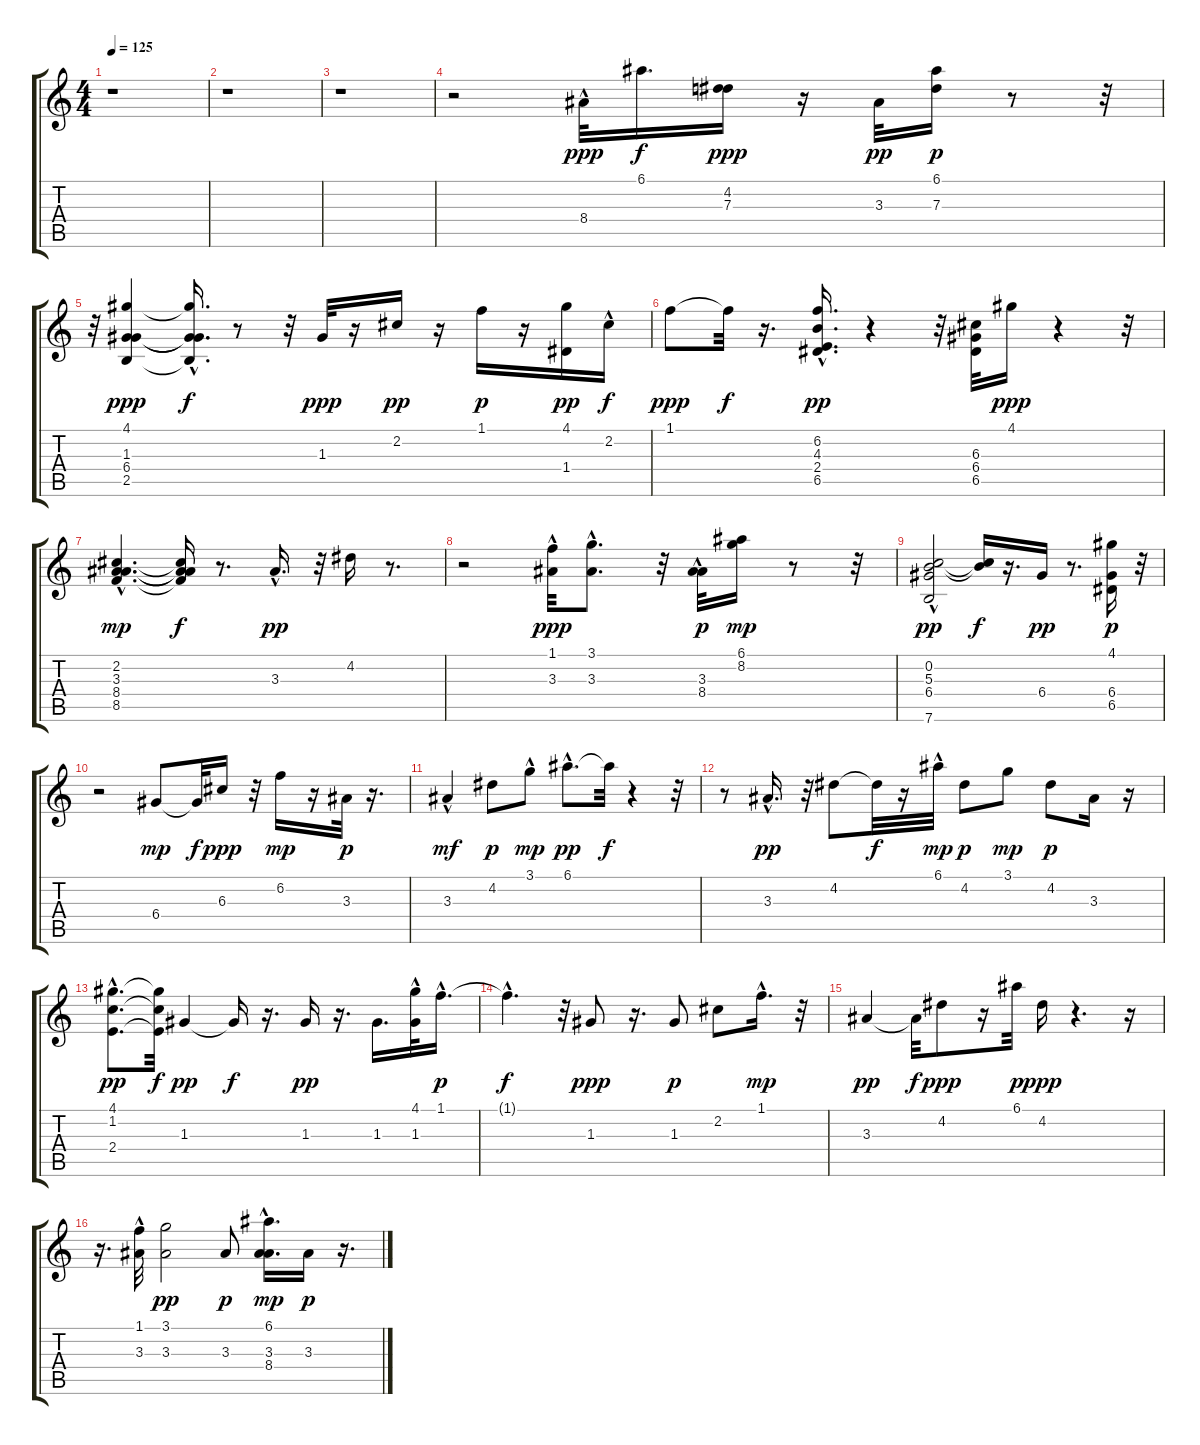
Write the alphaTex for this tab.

\track "" {instrument acousticguitarsteel}
\staff {score tabs}
\tuning (E4 B3 G3 D3 A2 E2) {hide}
\ts (4 4)
\tempo 125
\clef g2
\ks c
r.1{dy ppp instrument acousticguitarsteel} |
r.1 |
r.1 |
r.2 8.4{hac}.32 6.1.16{d dy f} (4.2 7.3).16{dy ppp} r.16 3.3.32{dy pp} (6.1 7.3).16{dy p} r.8 r.32 |
r.32 (4.1 1.3 6.4 2.5).4{dy ppp} (4.1{hac t} 1.3{hac t} 6.4{hac t} 2.5{hac t}).16{d dy f} r.8 r.32 1.3.32{dy ppp} r.16 2.2.16{dy pp} r.16 1.1.16{dy p} r.16 (4.1 1.4).16{dy pp} 2.2{hac}.16{dy f} |
1.1.8{dy ppp} 1.1{t}.32{dy f} r.16{d} (6.2{hac} 4.3 2.4 6.5).16{d dy pp} r.4 r.32 (6.3 6.4 6.5).32 4.1.16{dy ppp} r.4 r.32 |
(2.2{hac} 3.3{hac} 8.4{hac} 8.5{hac}).4{d dy mp} (2.2{t} 3.3{t} 8.4{t} 8.5{t}).16{dy f} r.8{d} 3.3{hac}.16{d dy pp} r.32 4.2.16 r.8{d} |
r.2 (1.1{hac} 3.3{hac}).32{dy ppp} (3.1{hac} 3.3{hac}).8{d} r.32 (3.3{hac} 8.4).32{dy p} (6.1 8.2).16{dy mp} r.8 r.32 |
(0.2 5.3 6.4{hac} 7.6{hac}).2{dy pp} (0.2{t} 5.3{t}).16{dy f} r.16{d} 6.4.16{dy pp} r.8{d} (4.1 6.4 6.5).16{dy p} r.32 |
r.2 6.4.8{dy mp} 6.4{t}.32{dy f} 6.3.16{dy ppp} r.32 6.2.16{dy mp} r.16 3.3.32{dy p} r.16{d} |
3.3{hac}.4{dy mf} 4.2.8{dy p} 3.1{hac}.8{dy mp} 6.1{hac}.8{d dy pp} 6.1{t}.32{dy f} r.4 r.32 |
r.8 3.3{hac}.16{d dy pp} r.32 4.2.8 4.2{t}.32{dy f} r.16 6.1{hac}.32{dy mp} 4.2.8{dy p} 3.1.8{dy mp} 4.2.8{dy p} 3.3.16 r.16 |
(4.1{hac} 1.2{hac} 2.4{hac}).8{d dy pp} (4.1{t} 1.2{t} 2.4{t}).32{dy f} 1.3.4{dy pp} 1.3{t}.16{dy f} r.16{d} 1.3.16{dy pp} r.16{d} 1.3.16{d} (4.1{hac} 1.3).32 1.1{hac}.16{d dy p} |
1.1{hac t}.4{d dy f} r.32 1.3.8{dy ppp} r.16{d} 1.3.8{dy p} 2.2.8 1.1{hac}.16{d dy mp} r.32 |
3.3.4{dy pp} 3.3{t}.32{dy f} 4.2.8{dy ppp} r.16 6.1.32{dy p} 4.2.16{dy ppp} r.4{d} r.16 |
r.16{d} (1.1{hac} 3.3{hac}).32 (3.1 3.3).2{dy pp} 3.3.8{dy p} (6.1 3.3{hac} 8.4).16{d dy mp} 3.3.16{dy p} r.16{d}
